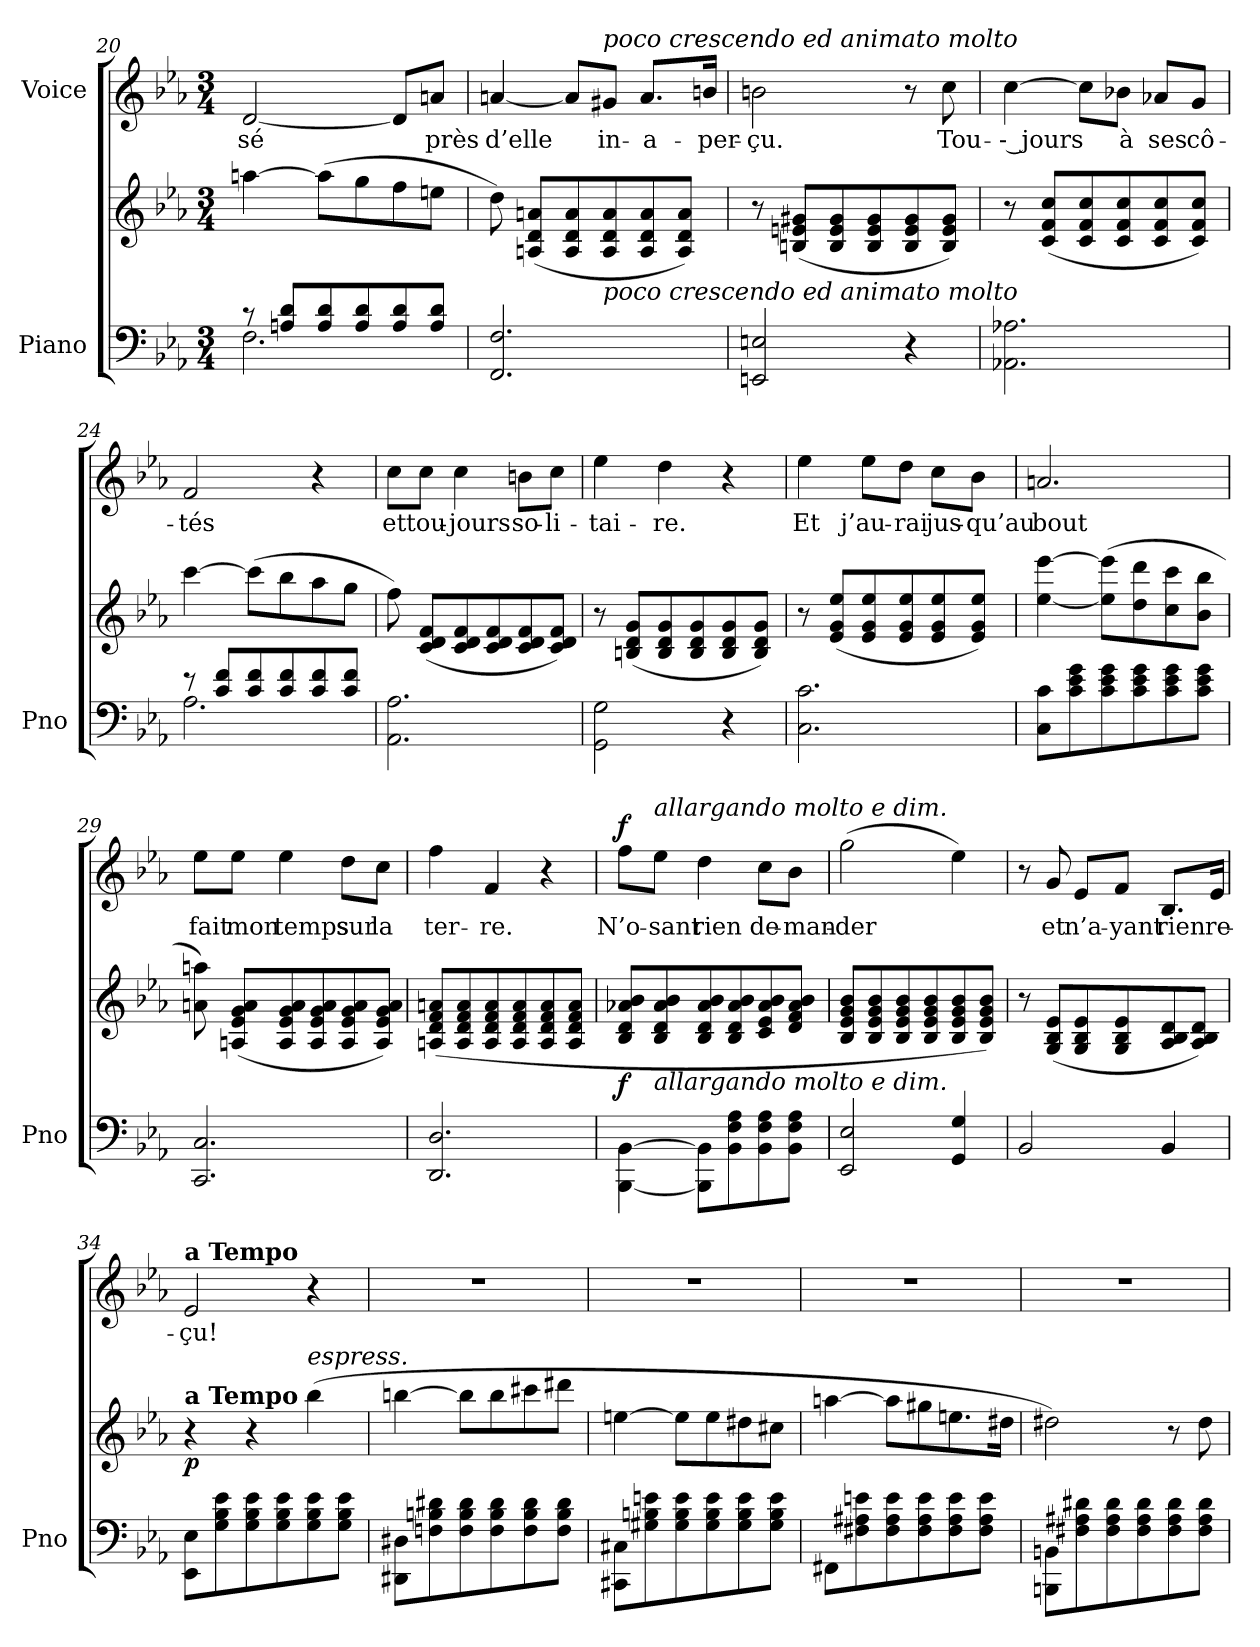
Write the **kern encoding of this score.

**kern	**kern	**dynam	**kern	**text	**dynam
*part2	*part2	*part2	*part1	*part1	*part1
*staff3	*staff2	*staff2/3	*staff1	*staff1	*staff1
*I"Piano	*	*	*I"Voice	*	*
*I'Pno	*	*	*	*	*
*clefF4	*clefG2	*	*clefG2	*	*
*k[b-e-a-]	*k[b-e-a-]	*	*k[b-e-a-]	*	*
*M3/4	*M3/4	*	*M3/4	*	*
=20	=20	=20	=20	=20	=20
*^	*	*	*	*	*
!	!	!	!	!	!LO:LY:b	!
8r	2.F\	[4aan\	.	[2d/	-sé	.
8An/ 8d/L	.	.	.	.	.	.
8A/ 8d/	.	(>8aa\L]	.	.	.	.
8A/ 8d/	.	8gg\	.	.	.	.
8A/ 8d/	.	8ff\	.	8d/L]	.	.
!	!	!	!	!	!LO:LY:b	!
8A/ 8d/J	.	8een\J	.	8an/J	près	.
*v	*v	*	*	*	*	*
=21	=21	=21	=21	=21	=21
!	!	!	!	!LO:LY:b	!
2.FF/ 2.F/	8dd\)	.	[4an/	d’elle	.
.	(<8An/ 8d/ 8an/L	.	.	.	.
.	8A/ 8d/ 8a/	.	8a/L]	.	.
!	!	!	!LO:TX:a:i:t=poco crescendo ed animato molto	!	!
!	!LO:TX:b:i:t=poco crescendo ed animato molto	!	!	!	!
!	!	!	!	!LO:LY:b	!
.	8A/ 8d/ 8a/	.	8g#X/J	in-	.
!	!	!	!	!LO:LY:b	!
.	8A/ 8d/ 8a/	.	8.a/L	-a-	.
.	8A/ 8d/ 8a/J)	.	.	.	.
!	!	!	!	!LO:LY:b	!
.	.	.	16bn/Jk	-per-	.
=22	=22	=22	=22	=22	=22
!	!	!	!	!LO:LY:b	!
2EEn/ 2En/	8r	.	2bn\	-çu.	.
.	(<8Bn/ 8en/ 8g#X/L	.	.	.	.
.	8B/ 8e/ 8g#/	.	.	.	.
.	8B/ 8e/ 8g#/	.	.	.	.
4r	8B/ 8e/ 8g#/	.	8r	.	.
!	!	!	!	!LO:LY:b	!
.	8B/ 8e/ 8g#/J)	.	8cc\	Tou-	.
!!LO:LB:g=z
=23	=23	=23	=23	=23	=23
!	!	!	!	!LO:LY:b	!
2.AA-X\ 2.A-X\	8r	.	[4cc\	-- jours	.
.	(<8c/ 8f/ 8cc/L	.	.	.	.
.	8c/ 8f/ 8cc/	.	8cc\L]	.	.
!	!	!	!	!LO:LY:b	!
.	8c/ 8f/ 8cc/	.	8b-X\J	à	.
!	!	!	!	!LO:LY:b	!
.	8c/ 8f/ 8cc/	.	8a-X/L	ses	.
!	!	!	!	!LO:LY:b	!
.	8c/ 8f/ 8cc/J)	.	8g/J	cô-	.
=24	=24	=24	=24	=24	=24
*^	*	*	*	*	*
!	!	!	!	!	!LO:LY:b	!
8r	2.A-\	[4ccc\	.	2f/	-tés	.
8c/ 8f/L	.	.	.	.	.	.
8c/ 8f/	.	(>8ccc\L]	.	.	.	.
8c/ 8f/	.	8bb-\	.	.	.	.
8c/ 8f/	.	8aa-\	.	4r	.	.
8c/ 8f/J	.	8gg\J	.	.	.	.
*v	*v	*	*	*	*	*
=25	=25	=25	=25	=25	=25
!	!	!	!	!LO:LY:b	!
2.AA-\ 2.A-\	8ff\)	.	8cc\L	et	.
!	!	!	!	!LO:LY:b	!
.	(<8c/ 8d/ 8f/L	.	8cc\J	tou-	.
!	!	!	!	!LO:LY:b	!
.	8c/ 8d/ 8f/	.	4cc\	-jours	.
.	8c/ 8d/ 8f/	.	.	.	.
!	!	!	!	!LO:LY:b	!
.	8c/ 8d/ 8f/	.	8bn\L	so-	.
!	!	!	!	!LO:LY:b	!
.	8c/ 8d/ 8f/J)	.	8cc\J	-li-	.
=26	=26	=26	=26	=26	=26
!	!	!	!	!LO:LY:b	!
2GG\ 2G\	8r	.	4ee-\	-tai-	.
.	(<8Bn/ 8d/ 8g/L	.	.	.	.
!	!	!	!	!LO:LY:b	!
.	8B/ 8d/ 8g/	.	4dd\	-re.	.
.	8B/ 8d/ 8g/	.	.	.	.
4r	8B/ 8d/ 8g/	.	4r	.	.
.	8B/ 8d/ 8g/J)	.	.	.	.
!!LO:LB:g=z
=27	=27	=27	=27	=27	=27
!	!	!	!	!LO:LY:b	!
2.C\ 2.c\	8r	.	4ee-\	Et	.
.	(<8e-/ 8g/ 8ee-/L	.	.	.	.
!	!	!	!	!LO:LY:b	!
.	8e-/ 8g/ 8ee-/	.	8ee-\L	j’au-	.
!	!	!	!	!LO:LY:b	!
.	8e-/ 8g/ 8ee-/	.	8dd\J	-rai	.
!	!	!	!	!LO:LY:b	!
.	8e-/ 8g/ 8ee-/	.	8cc\L	jus-	.
!	!	!	!	!LO:LY:b	!
.	8e-/ 8g/ 8ee-/J)	.	8b-\J	-qu’au	.
=28	=28	=28	=28	=28	=28
!	!	!	!	!LO:LY:b	!
8C\ 8c\L	[4ee-\ [4eee-\	.	2.an/	bout	.
8c\ 8e-\ 8g\	.	.	.	.	.
8c\ 8e-\ 8g\	(>8ee-\] 8eee-\]L	.	.	.	.
8c\ 8e-\ 8g\	8dd\ 8ddd\	.	.	.	.
8c\ 8e-\ 8g\	8cc\ 8ccc\	.	.	.	.
8c\ 8e-\ 8g\J	8b-\ 8bb-\J	.	.	.	.
=29	=29	=29	=29	=29	=29
!	!	!	!	!LO:LY:b	!
2.CC/ 2.C/	8an\ 8aan\)	.	8ee-\L	fait	.
!	!	!	!	!LO:LY:b	!
.	(<8An/ 8e-/ 8g/ 8a/L	.	8ee-\J	mon	.
!	!	!	!	!LO:LY:b	!
.	8A/ 8e-/ 8g/ 8a/	.	4ee-\	temps	.
.	8A/ 8e-/ 8g/ 8a/	.	.	.	.
!	!	!	!	!LO:LY:b	!
.	8A/ 8e-/ 8g/ 8a/	.	8dd\L	sur	.
!	!	!	!	!LO:LY:b	!
.	8A/ 8e-/ 8g/ 8a/J)	.	8cc\J	la	.
=30	=30	=30	=30	=30	=30
!	!	!	!	!LO:LY:b	!
2.DD/ 2.D/	(<8An/ 8d/ 8f/ 8an/L	.	4ff\	ter-	.
.	8A/ 8d/ 8f/ 8a/	.	.	.	.
!	!	!	!	!LO:LY:b	!
.	8A/ 8d/ 8f/ 8a/	.	4f/	-re.	.
.	8A/ 8d/ 8f/ 8a/	.	.	.	.
.	8A/ 8d/ 8f/ 8a/	.	4r	.	.
.	8A/ 8d/ 8f/ 8a/J	.	.	.	.
!!LO:LB:g=z
=31	=31	=31	=31	=31	=31
!	!	!LO:DY:b	!	!LO:LY:b	!LO:DY:a
[4BBB-\ [4BB-\	8B-/ 8d/ 8a-X/ 8b-/L	f	8ff\L	N’o-	f
!	!	!	!LO:TX:a:i:t=allargando  molto  e  dim.	!	!
!	!LO:TX:b:i:t=allargando  molto  e  dim.	!	!	!	!
!	!	!	!	!LO:LY:b	!
.	8B-/ 8d/ 8a-/ 8b-/	.	8ee-\J	-sant	.
!	!	!	!	!LO:LY:b	!
8BBB-\] 8BB-\]L	8B-/ 8d/ 8a-/ 8b-/	.	4dd\	rien	.
8BB-\ 8F\ 8A-\	8B-/ 8d/ 8a-/ 8b-/	.	.	.	.
!	!	!	!	!LO:LY:b	!
8BB-\ 8F\ 8A-\	8c/ 8e-/ 8a-/ 8b-/	.	8cc\L	de-	.
!	!	!	!	!LO:LY:b	!
8BB-\ 8F\ 8A-\J	8d/ 8f/ 8a-/ 8b-/J	.	8b-\J	-man-	.
=32	=32	=32	=32	=32	=32
*	*	*	*MM50	*	*
!	!	!	!	!LO:LY:b	!
2EE-/ 2E-/	8B-/ 8e-/ 8g/ 8b-/L	.	(>2gg\	-der	.
.	8B-/ 8e-/ 8g/ 8b-/	.	.	.	.
.	8B-/ 8e-/ 8g/ 8b-/	.	.	.	.
.	8B-/ 8e-/ 8g/ 8b-/	.	.	.	.
4GG/ 4G/	8B-/ 8e-/ 8g/ 8b-/	.	4ee-\)	.	.
.	8B-/ 8e-/ 8g/ 8b-/J)	.	.	.	.
=33	=33	=33	=33	=33	=33
2BB-/	8r	.	8r	.	.
!	!	!	!	!LO:LY:b	!
.	(<8G/ 8B-/ 8e-/L	.	8g/	et	.
!	!	!	!	!LO:LY:b	!
.	8G/ 8B-/ 8e-/	.	8e-/L	n’a-	.
!	!	!	!	!LO:LY:b	!
.	8G/ 8B-/ 8e-/	.	8f/J	-yant	.
!	!	!	!	!LO:LY:b	!
4BB-/	8A-/ 8B-/ 8d/	.	8.B-/L	rien	.
.	8A-/ 8B-/ 8d/J)	.	.	.	.
!	!	!	!	!LO:LY:b	!
.	.	.	16e-/Jk	re-	.
=34	=34	=34	=34	=34	=34
*	*	*	*MM52	*	*
!	!	!	!LO:TX:a:B:t=a Tempo	!	!
!	!LO:TX:a:B:t=a Tempo	!	!	!	!
!	!	!LO:DY:b	!	!LO:LY:b	!
8EE-\ 8E-\L	4r	p	2e-/	-çu!	.
8G\ 8B-\ 8e-\	.	.	.	.	.
8G\ 8B-\ 8e-\	4r	.	.	.	.
8G\ 8B-\ 8e-\	.	.	.	.	.
!	!LO:TX:a:i:t=espress.	!	!	!	!
8G\ 8B-\ 8e-\	(>4bb-\	.	4r	.	.
8G\ 8B-\ 8e-\J	.	.	.	.	.
!!LO:PB:g=z
=35	=35	=35	=35	=35	=35
8DD#X\ 8D#X\L	[4bbn\	.	2.r	.	.
8Fn\ 8Bn\ 8d#X\	.	.	.	.	.
8F\ 8B\ 8d#\	8bb\L]	.	.	.	.
8F\ 8B\ 8d#\	8bb\	.	.	.	.
8F\ 8B\ 8d#\	8ccc#X\	.	.	.	.
8F\ 8B\ 8d#\J	8ddd#X\J	.	.	.	.
=36	=36	=36	=36	=36	=36
8CC#X\ 8C#X\L	[4een\	.	2.r	.	.
8G#X\ 8Bn\ 8en\	.	.	.	.	.
8G#\ 8B\ 8e\	8ee\L]	.	.	.	.
8G#\ 8B\ 8e\	8ee\	.	.	.	.
8G#\ 8B\ 8e\	8dd#X\	.	.	.	.
8G#\ 8B\ 8e\J	8cc#X\J	.	.	.	.
=37	=37	=37	=37	=37	=37
8FF#X\L	[4aan\	.	2.r	.	.
8F#X\ 8A#X\ 8en\	.	.	.	.	.
8F#\ 8A#\ 8e\	8aa\L]	.	.	.	.
8F#\ 8A#\ 8e\	8gg#X\	.	.	.	.
8F#\ 8A#\ 8e\	8.een\	.	.	.	.
8F#\ 8A#\ 8e\J	.	.	.	.	.
.	16dd#X\Jk	.	.	.	.
=38	=38	=38	=38	=38	=38
8BBBn\ 8BBn\L	2dd#X\)	.	2.r	.	.
8F#X\ 8A#X\ 8d#X\	.	.	.	.	.
8F#\ 8A#\ 8d#\	.	.	.	.	.
8F#\ 8A#\ 8d#\	.	.	.	.	.
8F#\ 8A#\ 8d#\	8r	.	.	.	.
8F#\ 8A#\ 8d#\J	8dd#\	.	.	.	.
=	=	=	=	=	=
*-	*-	*-	*-	*-	*-
